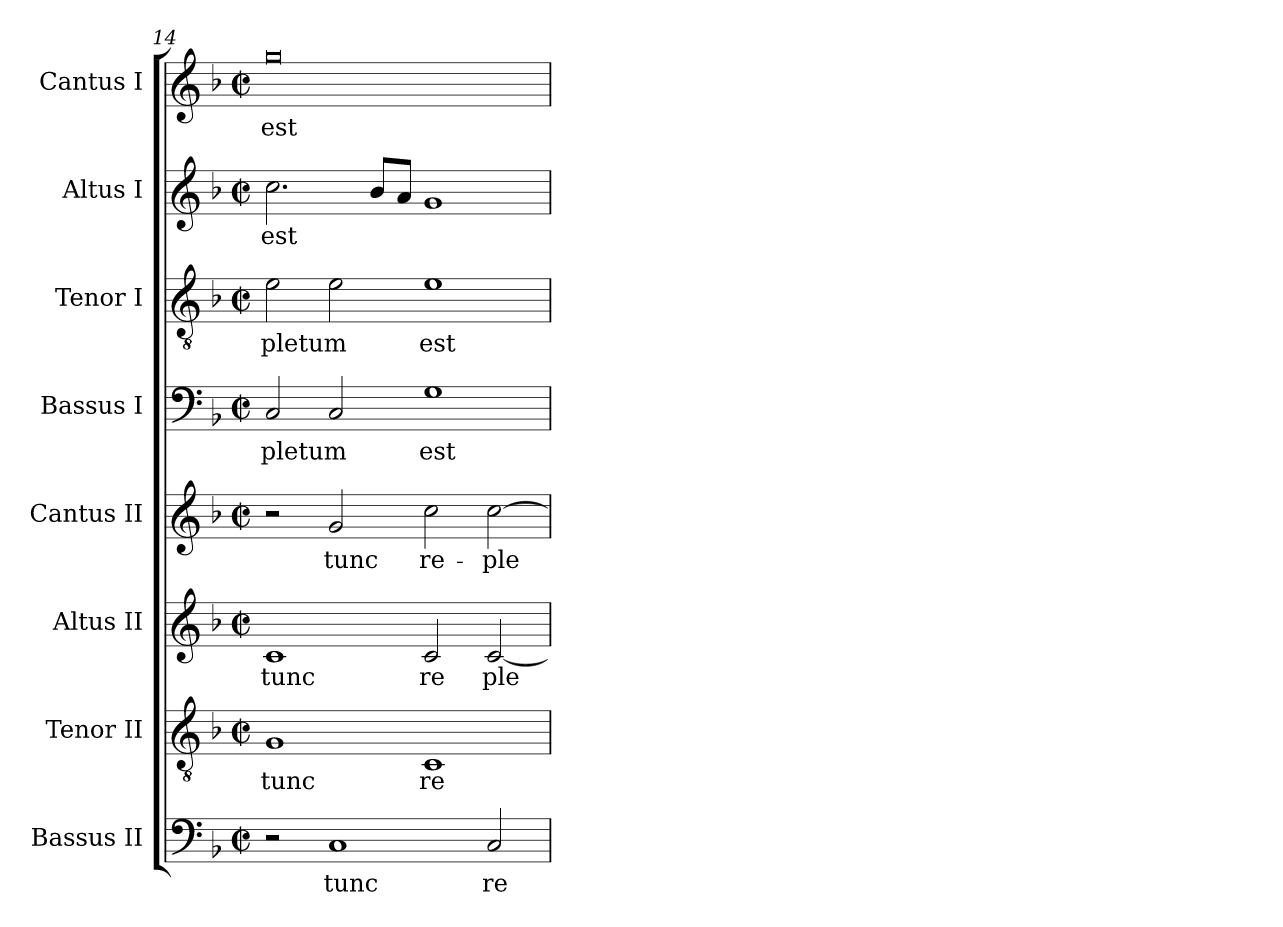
**kern	**text	**kern	**text	**kern	**text	**kern	**text	**kern	**text	**kern	**text	**kern	**text	**kern	**text
*part8	*part8	*part7	*part7	*part6	*part6	*part5	*part5	*part4	*part4	*part3	*part3	*part2	*part2	*part1	*part1
*staff8	*staff8	*staff7	*staff7	*staff6	*staff6	*staff5	*staff5	*staff4	*staff4	*staff3	*staff3	*staff2	*staff2	*staff1	*staff1
*I"Bassus II	*	*I"Tenor II	*	*I"Altus II	*	*I"Cantus II	*	*I"Bassus I	*	*I"Tenor I	*	*I"Altus I	*	*I"Cantus I	*
*I'Bassus II	*	*I'Tenor II	*	*I'Altus II	*	*I'Cantus II	*	*I'Bassus I	*	*I'Tenor I	*	*I'Altus I	*	*I'Cantus I	*
*clefF4	*	*clefGv2	*	*clefG2	*	*clefG2	*	*clefF4	*	*clefGv2	*	*clefG2	*	*clefG2	*
*k[b-]	*	*k[b-]	*	*k[b-]	*	*k[b-]	*	*k[b-]	*	*k[b-]	*	*k[b-]	*	*k[b-]	*
*F:	*	*F:	*	*F:	*	*F:	*	*F:	*	*F:	*	*F:	*	*F:	*
*M2/2	*	*M2/2	*	*M2/2	*	*M2/2	*	*M2/2	*	*M2/2	*	*M2/2	*	*M2/2	*
*met(c|)	*	*met(c|)	*	*met(c|)	*	*met(c|)	*	*met(c|)	*	*met(c|)	*	*met(c|)	*	*met(c|)	*
=14	=14	=14	=14	=14	=14	=14	=14	=14	=14	=14	=14	=14	=14	=14	=14
!	!	!	!LO:LY:b:cj	!	!LO:LY:b:cj	!	!	!	!LO:LY:b:cj	!	!LO:LY:b:cj	!	!LO:LY:b:cj	!	!LO:LY:b:cj
2r	.	1G	tunc	1c	tunc	2r	.	2C/	pletum	2e\	pletum	2.cc\	est	0gg	est
!	!LO:LY:b:cj	!	!	!	!	!	!LO:LY:b:cj	!	!LO:LY:b:cj	!	!LO:LY:b:cj	!	!	!	!
1C	tunc	.	.	.	.	2g/	tunc	2C/	.	2e\	.	.	.	.	.
!	!	!	!	!	!	!	!	!	!	!	!	!	!LO:LY:b:cj	!	!
.	.	.	.	.	.	.	.	.	.	.	.	8b-/L	.	.	.
!	!	!	!	!	!	!	!	!	!	!	!	!	!LO:LY:b:cj	!	!
.	.	.	.	.	.	.	.	.	.	.	.	8a/J	.	.	.
!	!	!	!LO:LY:b:cj	!	!LO:LY:b:cj	!	!LO:LY:b:cj	!	!LO:LY:b:cj	!	!LO:LY:b:cj	!	!LO:LY:b:cj	!	!
.	.	1C	re-	2c/	re	2cc\	re-	1G	est	1e	est	1g	.	.	.
!	!LO:LY:b:cj	!	!	!	!LO:LY:b:cj	!	!LO:LY:b:cj	!	!	!	!	!	!	!	!
2C/	re-	.	.	[>2c/	ple	[>2cc\	-ple-	.	.	.	.	.	.	.	.
=	=	=	=	=	=	=	=	=	=	=	=	=	=	=	=
*-	*-	*-	*-	*-	*-	*-	*-	*-	*-	*-	*-	*-	*-	*-	*-
